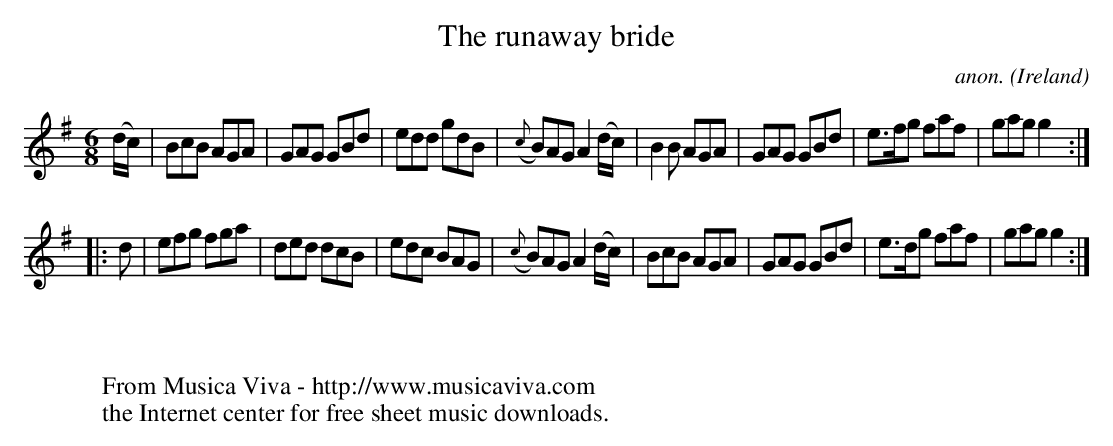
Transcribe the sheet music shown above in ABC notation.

X:1
T:The runaway bride
C:anon.
O:Ireland
M:6/8
L:1/8
K:G
(d/c/)|BcB AGA|GAG GBd|edd gdB|({c}B)AG A2 (d/c/)|B2B AGA|GAG GBd|e>fg faf|gag g2:|
|:d|efg fga|ded dcB|edc BAG|({c}B)AG A2 (d/c/)|BcB AGA|GAG GBd|e>dg faf|gag g2:|
W:
W:
W: From Musica Viva - http://www.musicaviva.com
W: the Internet center for free sheet music downloads.
